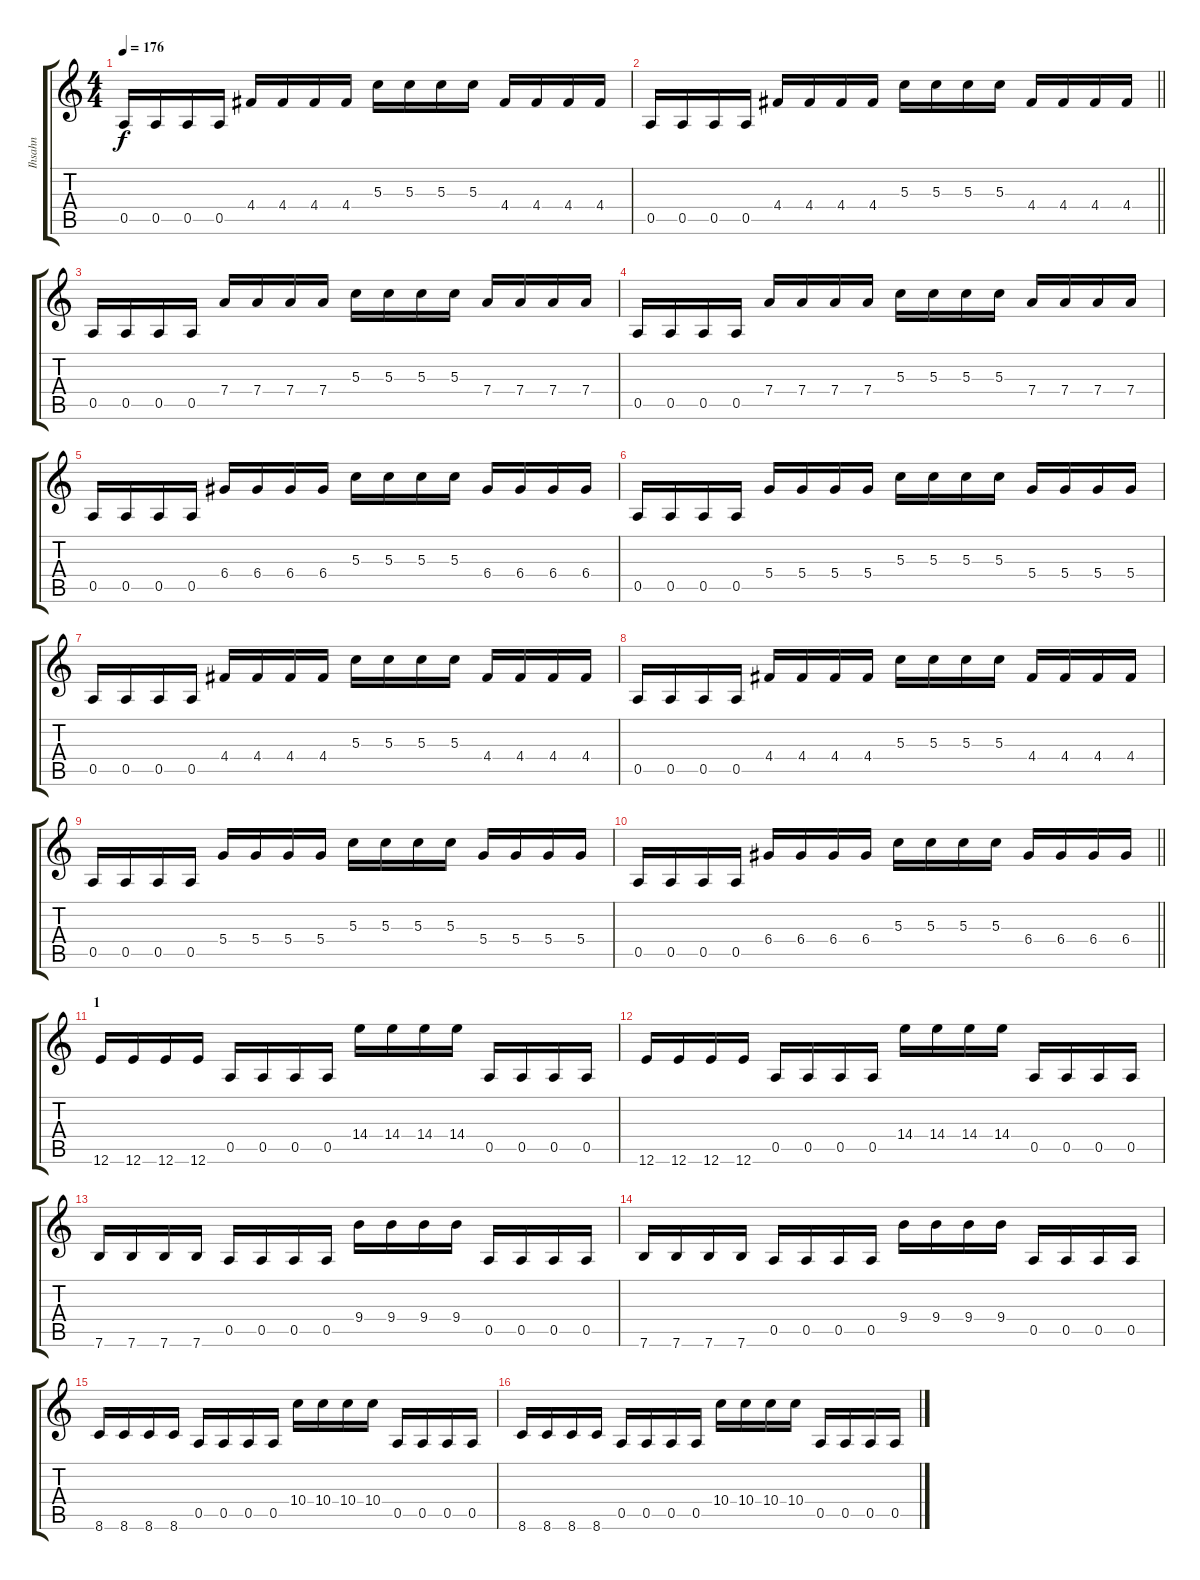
\track ("Ihsahn" "Ihsahn") {instrument distortionguitar}
\staff {score tabs}
\tuning (E4 B3 G3 D3 A2 E2) {hide}
\ts (4 4)
\tempo 176
\clef g2
\ks c
0.5.16{dy f} 0.5.16 0.5.16 0.5.16 4.4.16 4.4.16 4.4.16 4.4.16 5.3.16 5.3.16 5.3.16 5.3.16 4.4.16 4.4.16 4.4.16 4.4.16 |
\barLineRight lightlight
0.5.16 0.5.16 0.5.16 0.5.16 4.4.16 4.4.16 4.4.16 4.4.16 5.3.16 5.3.16 5.3.16 5.3.16 4.4.16 4.4.16 4.4.16 4.4.16 |
\section ("" "")
0.5.16 0.5.16 0.5.16 0.5.16 7.4.16 7.4.16 7.4.16 7.4.16 5.3.16 5.3.16 5.3.16 5.3.16 7.4.16 7.4.16 7.4.16 7.4.16 |
0.5.16 0.5.16 0.5.16 0.5.16 7.4.16 7.4.16 7.4.16 7.4.16 5.3.16 5.3.16 5.3.16 5.3.16 7.4.16 7.4.16 7.4.16 7.4.16 |
0.5.16 0.5.16 0.5.16 0.5.16 6.4.16 6.4.16 6.4.16 6.4.16 5.3.16 5.3.16 5.3.16 5.3.16 6.4.16 6.4.16 6.4.16 6.4.16 |
0.5.16 0.5.16 0.5.16 0.5.16 5.4.16 5.4.16 5.4.16 5.4.16 5.3.16 5.3.16 5.3.16 5.3.16 5.4.16 5.4.16 5.4.16 5.4.16 |
0.5.16 0.5.16 0.5.16 0.5.16 4.4.16 4.4.16 4.4.16 4.4.16 5.3.16 5.3.16 5.3.16 5.3.16 4.4.16 4.4.16 4.4.16 4.4.16 |
0.5.16 0.5.16 0.5.16 0.5.16 4.4.16 4.4.16 4.4.16 4.4.16 5.3.16 5.3.16 5.3.16 5.3.16 4.4.16 4.4.16 4.4.16 4.4.16 |
0.5.16 0.5.16 0.5.16 0.5.16 5.4.16 5.4.16 5.4.16 5.4.16 5.3.16 5.3.16 5.3.16 5.3.16 5.4.16 5.4.16 5.4.16 5.4.16 |
\barLineRight lightlight
0.5.16 0.5.16 0.5.16 0.5.16 6.4.16 6.4.16 6.4.16 6.4.16 5.3.16 5.3.16 5.3.16 5.3.16 6.4.16 6.4.16 6.4.16 6.4.16 |
\section ("" "1")
12.6.16 12.6.16 12.6.16 12.6.16 0.5.16 0.5.16 0.5.16 0.5.16 14.4.16 14.4.16 14.4.16 14.4.16 0.5.16 0.5.16 0.5.16 0.5.16 |
12.6.16 12.6.16 12.6.16 12.6.16 0.5.16 0.5.16 0.5.16 0.5.16 14.4.16 14.4.16 14.4.16 14.4.16 0.5.16 0.5.16 0.5.16 0.5.16 |
7.6.16 7.6.16 7.6.16 7.6.16 0.5.16 0.5.16 0.5.16 0.5.16 9.4.16 9.4.16 9.4.16 9.4.16 0.5.16 0.5.16 0.5.16 0.5.16 |
7.6.16 7.6.16 7.6.16 7.6.16 0.5.16 0.5.16 0.5.16 0.5.16 9.4.16 9.4.16 9.4.16 9.4.16 0.5.16 0.5.16 0.5.16 0.5.16 |
8.6.16 8.6.16 8.6.16 8.6.16 0.5.16 0.5.16 0.5.16 0.5.16 10.4.16 10.4.16 10.4.16 10.4.16 0.5.16 0.5.16 0.5.16 0.5.16 |
8.6.16 8.6.16 8.6.16 8.6.16 0.5.16 0.5.16 0.5.16 0.5.16 10.4.16 10.4.16 10.4.16 10.4.16 0.5.16 0.5.16 0.5.16 0.5.16
